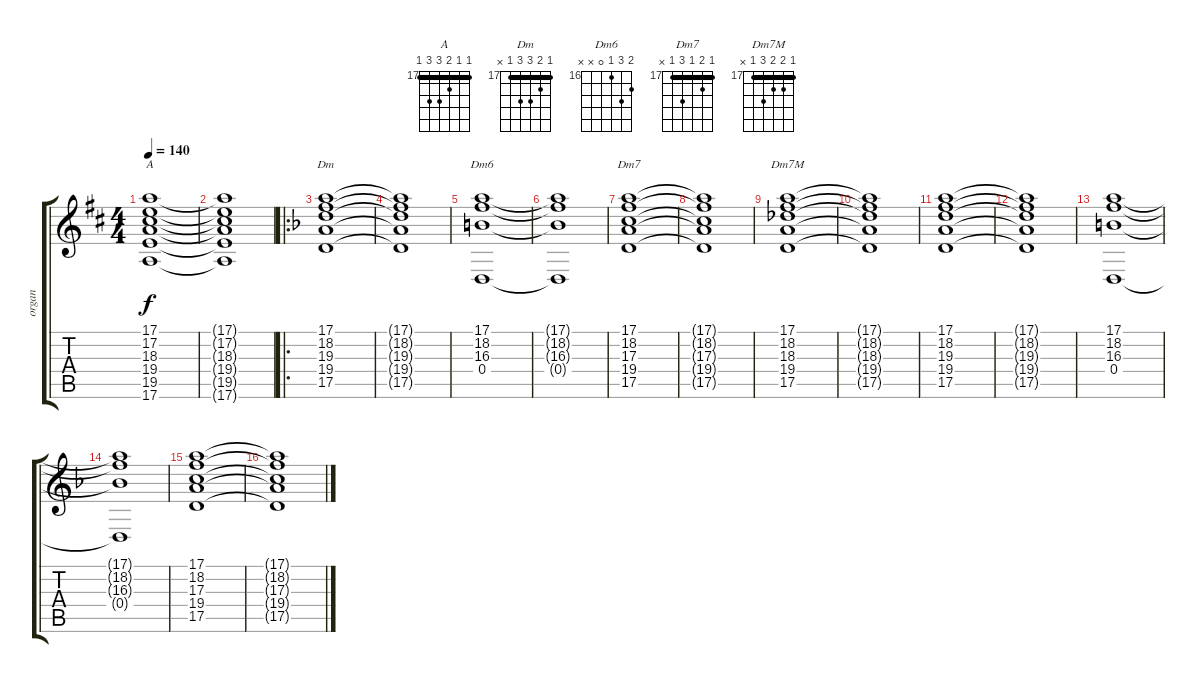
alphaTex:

\track ("organ" "organ") {instrument rockorgan}
\staff {score tabs}
\tuning (E4 B3 G3 D3 A2 E2) {hide}
\chord ("A" 17 17 18 19 19 17) {firstfret 17 barre 17}
\chord ("Dm" 17 18 19 19 17 x) {firstfret 17 barre 17}
\chord ("Dm6" 17 18 16 0 x x) {firstfret 16}
\chord ("Dm7" 17 18 17 19 17 x) {firstfret 17 barre 17}
\chord ("Dm7M" 17 18 18 19 17 x) {firstfret 17 barre 17}
\ts (4 4)
\tempo 140
\clef g2
\ks d
(17.1 17.2 18.3 19.4 19.5 17.6).1{ch "A" dy f} |
(17.1{t} 17.2{t} 18.3{t} 19.4{t} 19.5{t} 17.6{t}).1 |
\ro
\ks dminor
(17.1 18.2 19.3 19.4 17.5).1{ch "Dm" volume 4 instrument pad2warm} |
(17.1{t} 18.2{t} 19.3{t} 19.4{t} 17.5{t}).1 |
(17.1 18.2 16.3 0.4).1{ch "Dm6"} |
(17.1{t} 18.2{t} 16.3{t} 0.4{t}).1 |
(17.1 18.2 17.3 19.4 17.5).1{ch "Dm7"} |
(17.1{t} 18.2{t} 17.3{t} 19.4{t} 17.5{t}).1 |
(17.1 18.2 18.3 19.4 17.5).1{ch "Dm7M"} |
(17.1{t} 18.2{t} 18.3{t} 19.4{t} 17.5{t}).1 |
(17.1 18.2 19.3 19.4 17.5).1{volume 4 instrument pad2warm} |
(17.1{t} 18.2{t} 19.3{t} 19.4{t} 17.5{t}).1 |
(17.1 18.2 16.3 0.4).1 |
(17.1{t} 18.2{t} 16.3{t} 0.4{t}).1 |
(17.1 18.2 17.3 19.4 17.5).1 |
(17.1{t} 18.2{t} 17.3{t} 19.4{t} 17.5{t}).1
